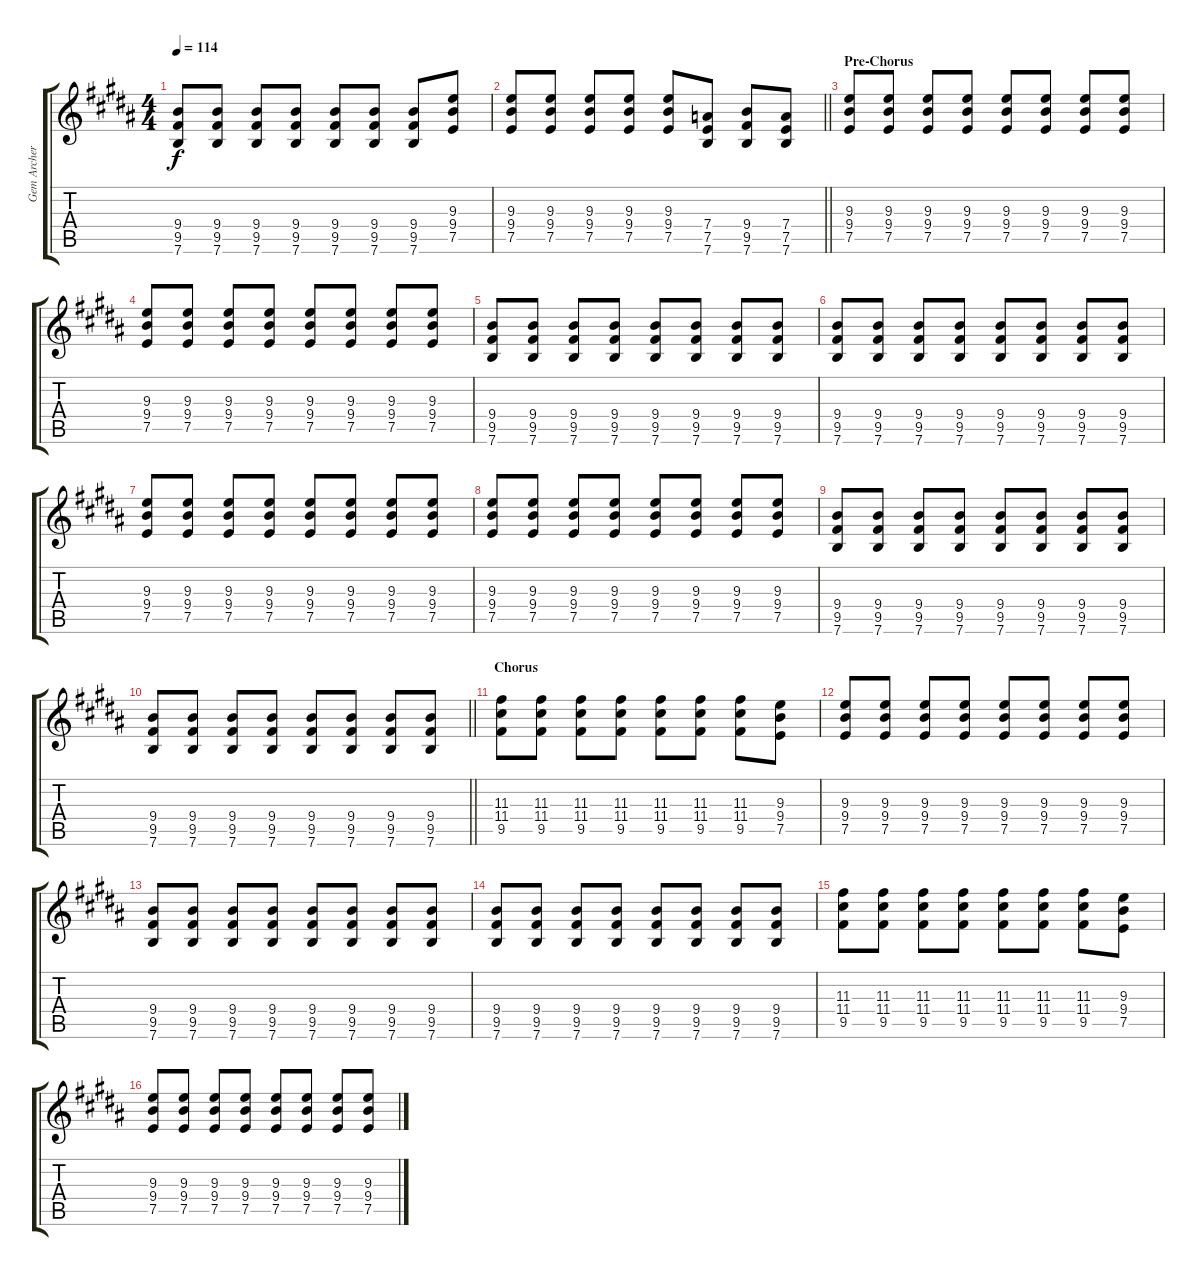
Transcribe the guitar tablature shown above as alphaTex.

\track ("Gem Archer" "Gem Archer") {instrument distortionguitar}
\staff {score tabs}
\tuning (E4 B3 G3 D3 A2 E2) {hide}
\ts (4 4)
\tempo 114
\clef g2
\ks b
(9.4 9.5 7.6).8{dy f} (9.4 9.5 7.6).8 (9.4 9.5 7.6).8 (9.4 9.5 7.6).8 (9.4 9.5 7.6).8 (9.4 9.5 7.6).8 (9.4 9.5 7.6).8 (9.3 9.4 7.5).8 |
\barLineRight lightlight
(9.3 9.4 7.5).8 (9.3 9.4 7.5).8 (9.3 9.4 7.5).8 (9.3 9.4 7.5).8 (9.3 9.4 7.5).8 (7.4 7.5 7.6).8 (9.4 9.5 7.6).8 (7.4 7.5 7.6).8 |
\section ("" "Pre-Chorus")
(9.3 9.4 7.5).8 (9.3 9.4 7.5).8 (9.3 9.4 7.5).8 (9.3 9.4 7.5).8 (9.3 9.4 7.5).8 (9.3 9.4 7.5).8 (9.3 9.4 7.5).8 (9.3 9.4 7.5).8 |
(9.3 9.4 7.5).8 (9.3 9.4 7.5).8 (9.3 9.4 7.5).8 (9.3 9.4 7.5).8 (9.3 9.4 7.5).8 (9.3 9.4 7.5).8 (9.3 9.4 7.5).8 (9.3 9.4 7.5).8 |
(9.4 9.5 7.6).8 (9.4 9.5 7.6).8 (9.4 9.5 7.6).8 (9.4 9.5 7.6).8 (9.4 9.5 7.6).8 (9.4 9.5 7.6).8 (9.4 9.5 7.6).8 (9.4 9.5 7.6).8 |
(9.4 9.5 7.6).8 (9.4 9.5 7.6).8 (9.4 9.5 7.6).8 (9.4 9.5 7.6).8 (9.4 9.5 7.6).8 (9.4 9.5 7.6).8 (9.4 9.5 7.6).8 (9.4 9.5 7.6).8 |
(9.3 9.4 7.5).8 (9.3 9.4 7.5).8 (9.3 9.4 7.5).8 (9.3 9.4 7.5).8 (9.3 9.4 7.5).8 (9.3 9.4 7.5).8 (9.3 9.4 7.5).8 (9.3 9.4 7.5).8 |
(9.3 9.4 7.5).8 (9.3 9.4 7.5).8 (9.3 9.4 7.5).8 (9.3 9.4 7.5).8 (9.3 9.4 7.5).8 (9.3 9.4 7.5).8 (9.3 9.4 7.5).8 (9.3 9.4 7.5).8 |
(9.4 9.5 7.6).8 (9.4 9.5 7.6).8 (9.4 9.5 7.6).8 (9.4 9.5 7.6).8 (9.4 9.5 7.6).8 (9.4 9.5 7.6).8 (9.4 9.5 7.6).8 (9.4 9.5 7.6).8 |
\barLineRight lightlight
(9.4 9.5 7.6).8 (9.4 9.5 7.6).8 (9.4 9.5 7.6).8 (9.4 9.5 7.6).8 (9.4 9.5 7.6).8 (9.4 9.5 7.6).8 (9.4 9.5 7.6).8 (9.4 9.5 7.6).8 |
\section ("" "Chorus")
(11.3 11.4 9.5).8 (11.3 11.4 9.5).8 (11.3 11.4 9.5).8 (11.3 11.4 9.5).8 (11.3 11.4 9.5).8 (11.3 11.4 9.5).8 (11.3 11.4 9.5).8 (9.3 9.4 7.5).8 |
(9.3 9.4 7.5).8 (9.3 9.4 7.5).8 (9.3 9.4 7.5).8 (9.3 9.4 7.5).8 (9.3 9.4 7.5).8 (9.3 9.4 7.5).8 (9.3 9.4 7.5).8 (9.3 9.4 7.5).8 |
(9.4 9.5 7.6).8 (9.4 9.5 7.6).8 (9.4 9.5 7.6).8 (9.4 9.5 7.6).8 (9.4 9.5 7.6).8 (9.4 9.5 7.6).8 (9.4 9.5 7.6).8 (9.4 9.5 7.6).8 |
(9.4 9.5 7.6).8 (9.4 9.5 7.6).8 (9.4 9.5 7.6).8 (9.4 9.5 7.6).8 (9.4 9.5 7.6).8 (9.4 9.5 7.6).8 (9.4 9.5 7.6).8 (9.4 9.5 7.6).8 |
(11.3 11.4 9.5).8 (11.3 11.4 9.5).8 (11.3 11.4 9.5).8 (11.3 11.4 9.5).8 (11.3 11.4 9.5).8 (11.3 11.4 9.5).8 (11.3 11.4 9.5).8 (9.3 9.4 7.5).8 |
(9.3 9.4 7.5).8 (9.3 9.4 7.5).8 (9.3 9.4 7.5).8 (9.3 9.4 7.5).8 (9.3 9.4 7.5).8 (9.3 9.4 7.5).8 (9.3 9.4 7.5).8 (9.3 9.4 7.5).8
